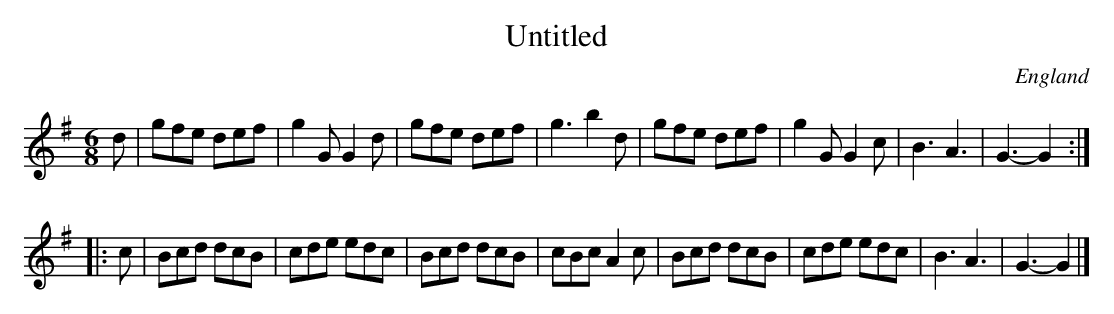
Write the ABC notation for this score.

X:1
T:Untitled
L:1/8
M:6/8
O:England
K:G
d | \
gfe def | g2G G2d | gfe def | g3 b2d | \
gfe def | g2G G2c | B3 A3   | G3-G2 ::
c | \
Bcd dcB | cde edc | Bcd dcB | cBc A2c | \
Bcd dcB | cde edc | B3 A3 | G3-G2 |]
